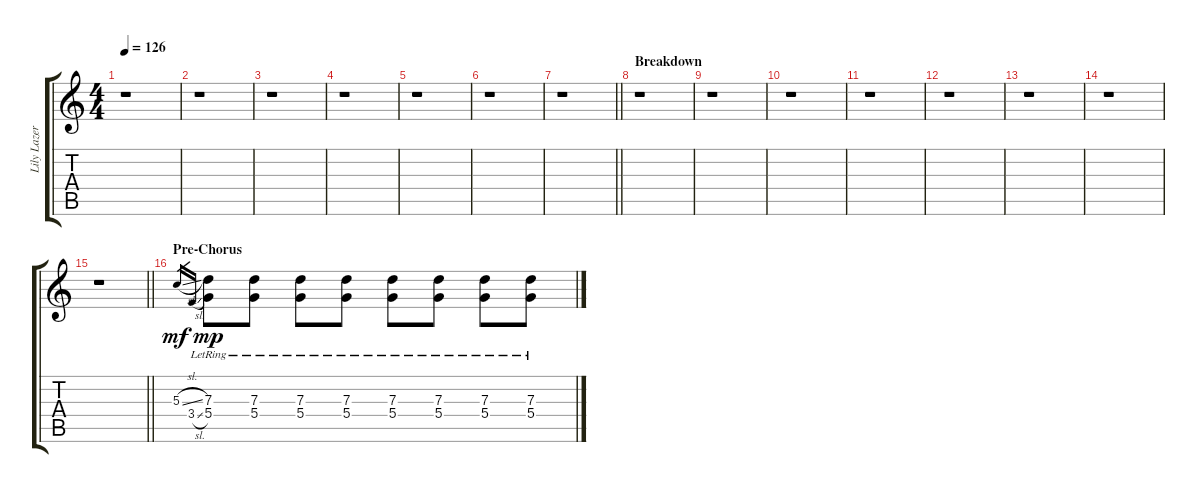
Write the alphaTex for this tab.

\track ("Lily Lazer (Guitar Echo)" "Lily Lazer") {instrument electricguitarjazz}
\staff {score tabs}
\tuning (E4 B3 G3 D3 A2 E2) {hide}
\ts (4 4)
\tempo 126
\clef g2
\ks c
r.1{dy f} |
r.1 |
r.1 |
r.1 |
r.1 |
r.1 |
\barLineRight lightlight
r.1 |
\section ("" "Breakdown")
r.1 |
r.1 |
r.1 |
r.1 |
r.1 |
r.1 |
r.1 |
\barLineRight lightlight
r.1 |
\section ("" "Pre-Chorus")
5.3{sl}.16{gr dy mf} 3.4{sl}.16{gr} (7.3{lr} 5.4{lr}).8{dy mp} (7.3{lr} 5.4{lr}).8 (7.3{lr} 5.4{lr}).8 (7.3{lr} 5.4{lr}).8 (7.3{lr} 5.4{lr}).8 (7.3{lr} 5.4{lr}).8 (7.3{lr} 5.4{lr}).8 (7.3{lr} 5.4{lr}).8
